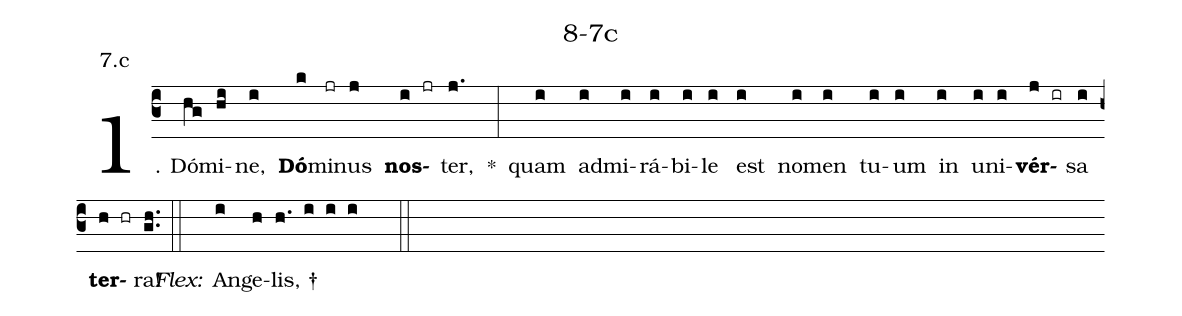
name: 8-7c;
annotation: 7.c;
%%
(c3)1. Dó(hg)mi(hi)ne,(i) <b>Dó</b>(k)mi(jr)nus(j) <b>nos</b>(i jr)ter,(j.) *(:) quam(i) ad(i)mi(i)rá(i)bi(i)le(i) est(i) no(i)men(i) tu(i)um(i) in(i) u(i)ni(i)<b>vér</b>(j ir)sa(i) <b>ter</b>(h hr)ra!(gh..) (::)
<i>Flex:</i>()  An(i)ge(h)lis, †(h. i i i  ::)
